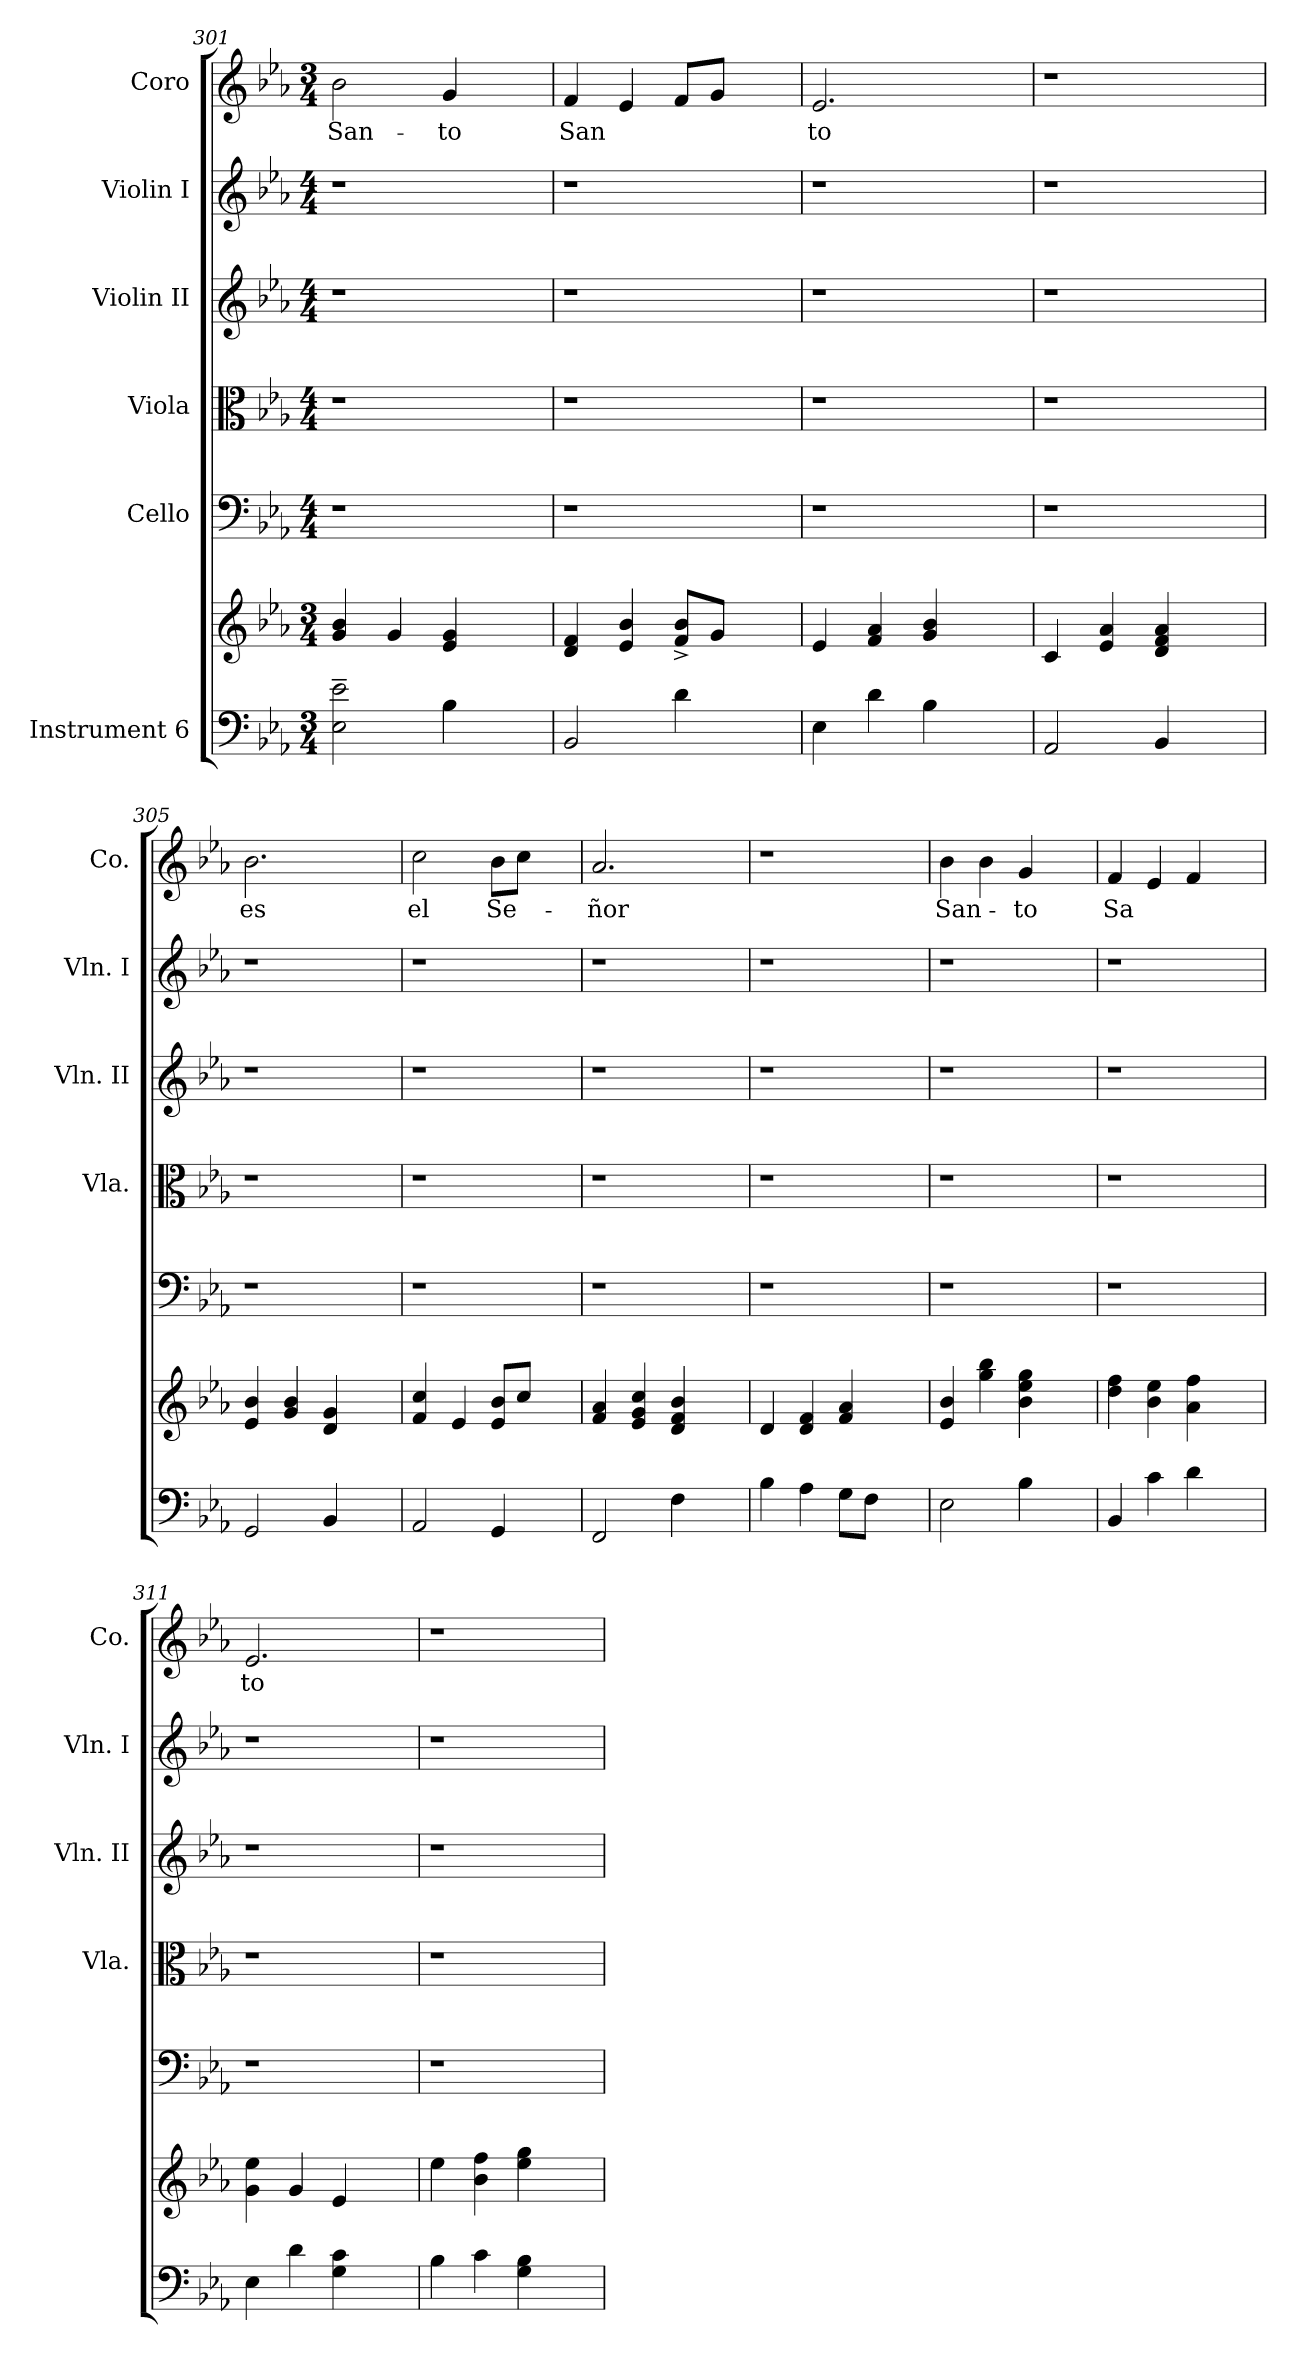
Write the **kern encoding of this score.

**kern	**kern	**kern	**kern	**kern	**kern	**kern	**text
*part6	*part6	*part5	*part4	*part3	*part2	*part1	*part1
*staff7	*staff6	*staff5	*staff4	*staff3	*staff2	*staff1	*staff1
*I"Instrument 6	*	*I"Cello	*I"Viola	*I"Violin II	*I"Violin I	*I"Coro	*
*	*	*	*I'Vla.	*I'Vln. II	*I'Vln. I	*I'Co.	*
!!LO:LB:g=z
*clefF4	*clefG2	*clefF4	*clefC3	*clefG2	*clefG2	*clefG2	*
*k[b-e-a-]	*k[b-e-a-]	*k[b-e-a-]	*k[b-e-a-]	*k[b-e-a-]	*k[b-e-a-]	*k[b-e-a-]	*
*E-:	*E-:	*E-:	*E-:	*E-:	*E-:	*E-:	*
*M3/4	*M3/4	*M4/4	*M4/4	*M4/4	*M4/4	*M3/4	*
=301	=301	=301	=301	=301	=301	=301	=301
!	!	!	!	!	!	!	!LO:LY:b:cj
2E-\~> 2e-\~>	4g/ 4b-/	1r	1r	1r	1r	2b-\	San-
.	4g/	.	.	.	.	.	.
!	!	!	!	!	!	!	!LO:LY:b:cj
4B-\	4g/ 4e-/	.	.	.	.	4g/	-to
4ryy	4ryy	.	.	.	.	4ryy	.
=302	=302	=302	=302	=302	=302	=302	=302
!	!	!	!	!	!	!	!LO:LY:b
2BB-/	4d/ 4f/	1r	1r	1r	1r	4f/	San
.	4e-/ 4b-/	.	.	.	.	4e-/	.
4d\	8f/^> 8b-/^>L	.	.	.	.	8f/L	.
.	8g/J	.	.	.	.	8g/J	.
4ryy	4ryy	.	.	.	.	4ryy	.
=303	=303	=303	=303	=303	=303	=303	=303
!	!	!	!	!	!	!	!LO:LY:b:cj
4E-\	4e-/	1r	1r	1r	1r	2.e-/	to
4d\	4f/ 4a-/	.	.	.	.	.	.
4B-\	4g/ 4b-/	.	.	.	.	.	.
4ryy	4ryy	.	.	.	.	4ryy	.
=304	=304	=304	=304	=304	=304	=304	=304
!	!	!	!	!	!	!LO:N:vis=1	!
2AA-/	4c/	1r	1r	1r	1r	2.r	.
.	4e-/ 4a-/	.	.	.	.	.	.
4BB-/	4d/ 4f/ 4a-/	.	.	.	.	.	.
4ryy	4ryy	.	.	.	.	4ryy	.
=305	=305	=305	=305	=305	=305	=305	=305
!	!	!	!	!	!	!	!LO:LY:b:cj
2GG/	4e-/ 4b-/	1r	1r	1r	1r	2.b-\	es
.	4g/ 4b-/	.	.	.	.	.	.
4BB-/	4d/ 4g/	.	.	.	.	.	.
4ryy	4ryy	.	.	.	.	4ryy	.
=306	=306	=306	=306	=306	=306	=306	=306
!	!	!	!	!	!	!	!LO:LY:b:cj
2AA-/	4f/ 4cc/	1r	1r	1r	1r	2cc\	el
.	4e-/	.	.	.	.	.	.
!	!	!	!	!	!	!	!LO:LY:b:cj
4GG/	8e-/ 8b-/L	.	.	.	.	8b-\L	Se-
.	8cc/J	.	.	.	.	8cc\J	.
4ryy	4ryy	.	.	.	.	4ryy	.
=307	=307	=307	=307	=307	=307	=307	=307
!	!	!	!	!	!	!	!LO:LY:b:cj
2FF/	4f/ 4a-/	1r	1r	1r	1r	2.a-/	-ñor
.	4cc/ 4e-/ 4g/	.	.	.	.	.	.
4F\	4d/ 4f/ 4b-/	.	.	.	.	.	.
4ryy	4ryy	.	.	.	.	4ryy	.
!!LO:LB:g=z
=308	=308	=308	=308	=308	=308	=308	=308
!	!	!	!	!	!	!LO:N:vis=1	!
4B-\	4d/	1r	1r	1r	1r	2.r	.
4A-\	4d/ 4f/	.	.	.	.	.	.
8G\L	4a-/ 4f/	.	.	.	.	.	.
8F\J	.	.	.	.	.	.	.
4ryy	4ryy	.	.	.	.	4ryy	.
=309	=309	=309	=309	=309	=309	=309	=309
!	!	!	!	!	!	!	!LO:LY:b:cj
2E-\	4e-/ 4b-/	1r	1r	1r	1r	4b-\	San-
.	4gg\ 4bb-\	.	.	.	.	4b-\	.
!	!	!	!	!	!	!	!LO:LY:b:cj
4B-\	4b-\ 4ee-\ 4gg\	.	.	.	.	4g/	-to
4ryy	4ryy	.	.	.	.	4ryy	.
=310	=310	=310	=310	=310	=310	=310	=310
!	!	!	!	!	!	!	!LO:LY:b:cj
4BB-/	4dd\ 4ff\	1r	1r	1r	1r	4f/	Sa
4c\	4b-\ 4ee-\	.	.	.	.	4e-/	.
4d\	4a-\ 4ff\	.	.	.	.	4f/	.
4ryy	4ryy	.	.	.	.	4ryy	.
=311	=311	=311	=311	=311	=311	=311	=311
!	!	!	!	!	!	!	!LO:LY:b:cj
4E-\	4g\ 4ee-\	1r	1r	1r	1r	2.e-/	to
4d\	4g/	.	.	.	.	.	.
4c\ 4G\	4e-/	.	.	.	.	.	.
4ryy	4ryy	.	.	.	.	4ryy	.
=312	=312	=312	=312	=312	=312	=312	=312
!	!	!	!	!	!	!LO:N:vis=1	!
4B-\	4ee-\	1r	1r	1r	1r	2.r	.
4c\	4b-\ 4ff\	.	.	.	.	.	.
4B-\ 4G\	4ee-\ 4gg\	.	.	.	.	.	.
4ryy	4ryy	.	.	.	.	4ryy	.
=	=	=	=	=	=	=	=
*-	*-	*-	*-	*-	*-	*-	*-
